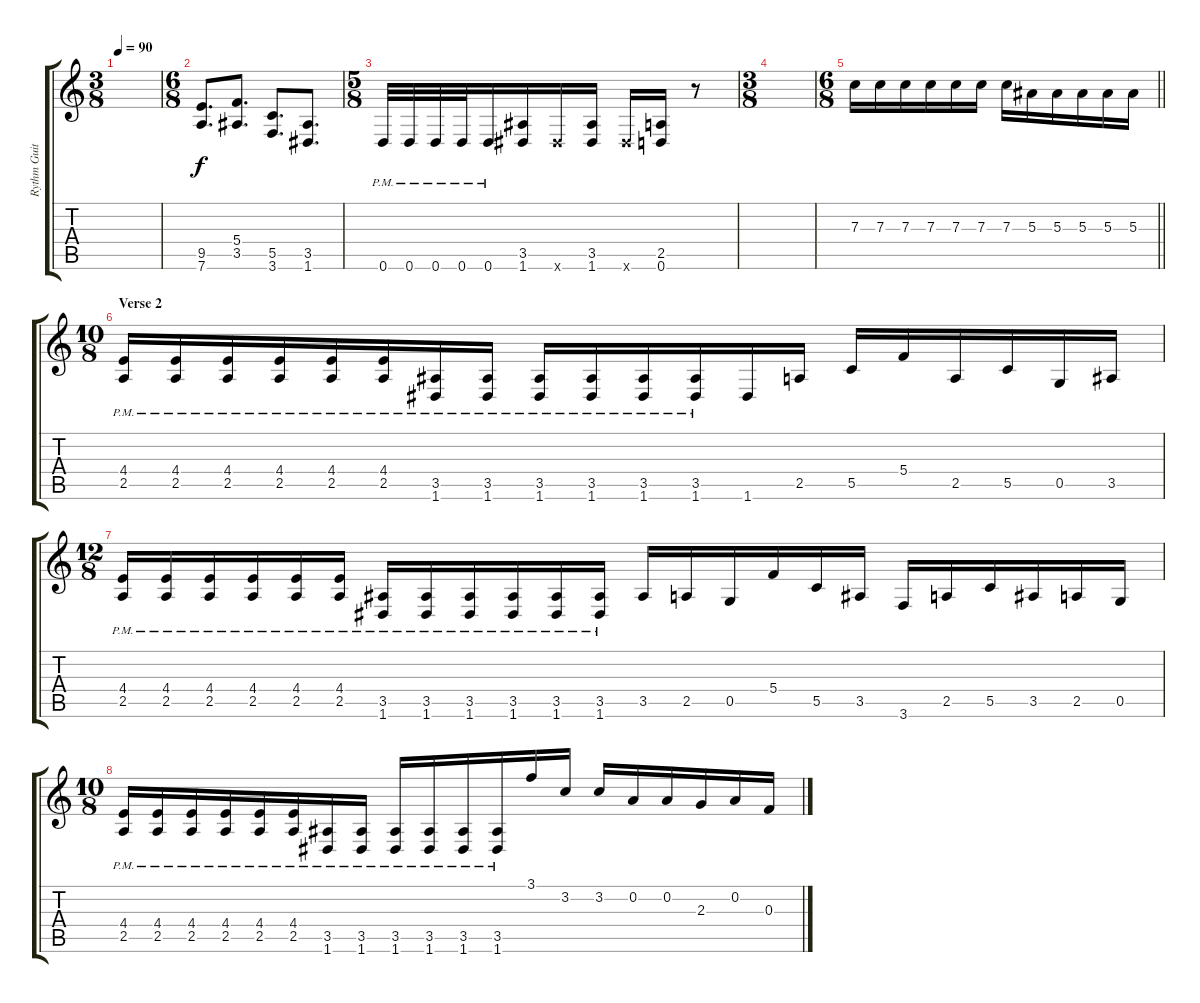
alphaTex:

\track ("Rythm Guitar" "Rythm Guit") {instrument distortionguitar}
\staff {score tabs}
\tuning (D4 A3 F3 C3 G2 D2) {hide}
\ts (3 8)
\tempo 90
\clef g2
\ks c
|
\ts (6 8)
(9.5 7.6).8{d} (5.4 3.5).8{d} (5.5 3.6).8{d} (3.5 1.6).8{d} |
\ts (5 8)
0.6{pm}.32 0.6{pm}.32 0.6{pm}.32 0.6{pm}.32 0.6{pm}.16 (3.5 1.6).16 1.6{x}.16 (3.5 1.6).16 1.6{x}.16 (2.5 0.6).16 r.8 |
\ts (3 8)
|
\ts (6 8)
\barLineRight lightlight
7.3.16 7.3.16 7.3.16 7.3.16 7.3.16 7.3.16 7.3.16 5.3.16 5.3.16 5.3.16 5.3.16 5.3.16 |
\ts (10 8)
\section ("" "Verse 2")
(4.4{pm} 2.5{pm}).16 (4.4{pm} 2.5{pm}).16 (4.4{pm} 2.5{pm}).16 (4.4{pm} 2.5{pm}).16 (4.4{pm} 2.5{pm}).16 (4.4{pm} 2.5{pm}).16 (3.5{pm} 1.6{pm}).16 (3.5{pm} 1.6{pm}).16 (3.5{pm} 1.6{pm}).16 (3.5{pm} 1.6{pm}).16 (3.5{pm} 1.6{pm}).16 (3.5{pm} 1.6{pm}).16 1.6.16 2.5.16 5.5.16 5.4.16 2.5.16 5.5.16 0.5.16 3.5.16 |
\ts (12 8)
(4.4{pm} 2.5{pm}).16 (4.4{pm} 2.5{pm}).16 (4.4{pm} 2.5{pm}).16 (4.4{pm} 2.5{pm}).16 (4.4{pm} 2.5{pm}).16 (4.4{pm} 2.5{pm}).16 (3.5{pm} 1.6{pm}).16 (3.5{pm} 1.6{pm}).16 (3.5{pm} 1.6{pm}).16 (3.5{pm} 1.6{pm}).16 (3.5{pm} 1.6{pm}).16 (3.5{pm} 1.6{pm}).16 3.5.16 2.5.16 0.5.16 5.4.16 5.5.16 3.5.16 3.6.16 2.5.16 5.5.16 3.5.16 2.5.16 0.5.16 |
\ts (10 8)
(4.4{pm} 2.5{pm}).16 (4.4{pm} 2.5{pm}).16 (4.4{pm} 2.5{pm}).16 (4.4{pm} 2.5{pm}).16 (4.4{pm} 2.5{pm}).16 (4.4{pm} 2.5{pm}).16 (3.5{pm} 1.6{pm}).16 (3.5{pm} 1.6{pm}).16 (3.5{pm} 1.6{pm}).16 (3.5{pm} 1.6{pm}).16 (3.5{pm} 1.6{pm}).16 (3.5{pm} 1.6{pm}).16 3.1.16 3.2.16 3.2.16 0.2.16 0.2.16 2.3.16 0.2.16 0.3.16
